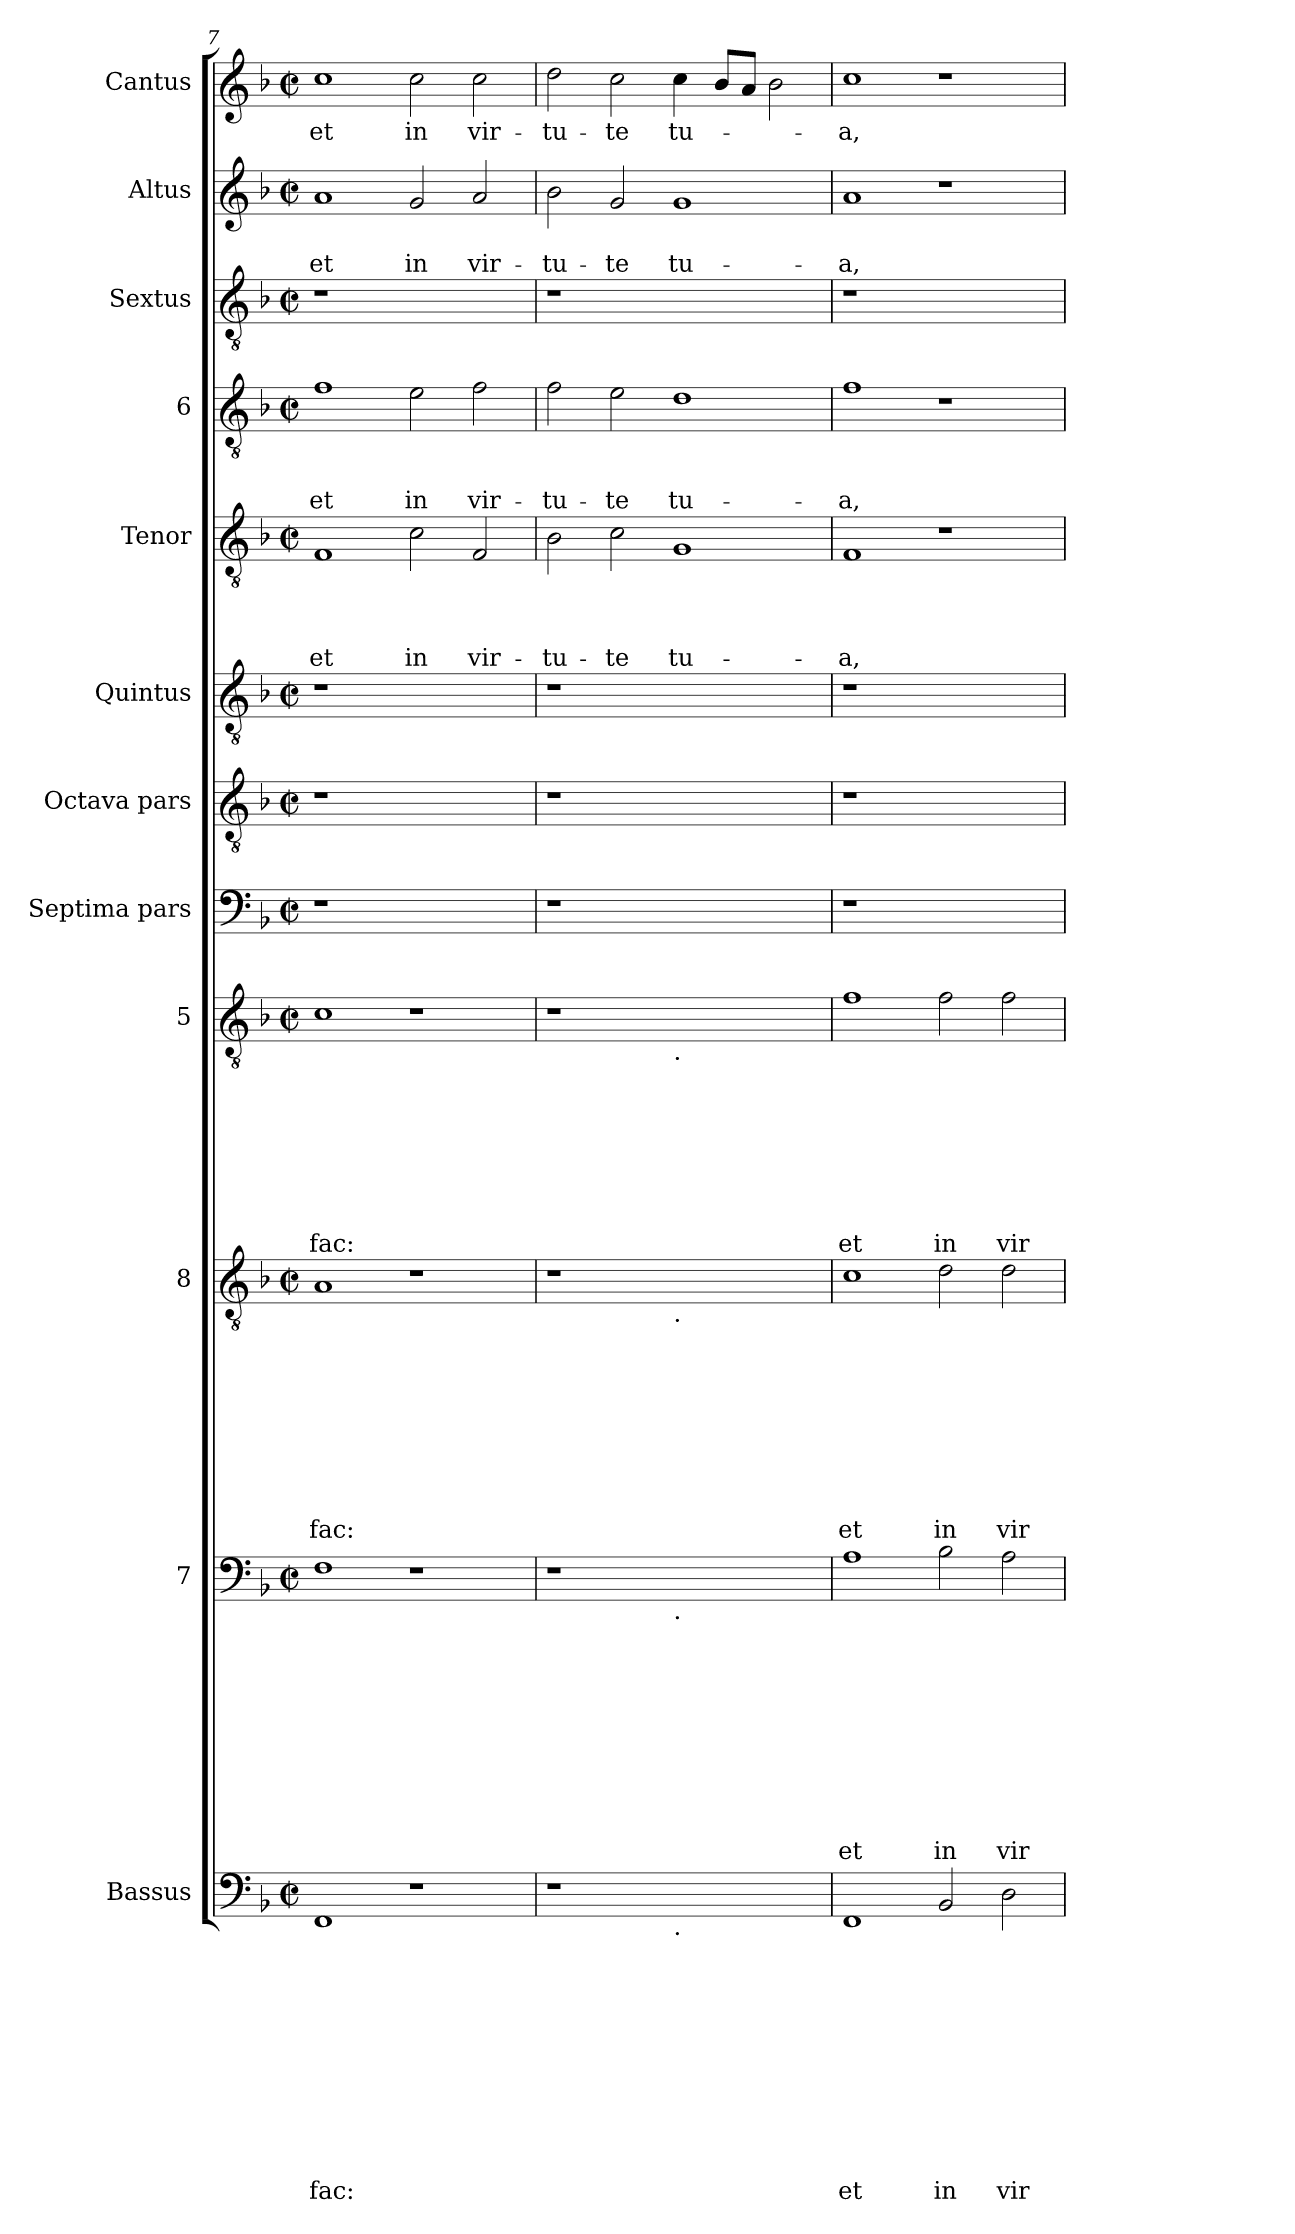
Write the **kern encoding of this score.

**kern	**text	**text	**text	**text	**text	**text	**text	**text	**text	**text	**text	**kern	**text	**text	**text	**text	**text	**text	**text	**text	**text	**text	**kern	**text	**text	**text	**text	**text	**text	**text	**text	**text	**kern	**text	**text	**text	**text	**text	**text	**text	**text	**kern	**kern	**kern	**kern	**text	**text	**text	**text	**kern	**text	**text	**text	**kern	**kern	**text	**text	**kern	**text
*part12	*part12	*part12	*part12	*part12	*part12	*part12	*part12	*part12	*part12	*part12	*part12	*part11	*part11	*part11	*part11	*part11	*part11	*part11	*part11	*part11	*part11	*part11	*part10	*part10	*part10	*part10	*part10	*part10	*part10	*part10	*part10	*part10	*part9	*part9	*part9	*part9	*part9	*part9	*part9	*part9	*part9	*part8	*part7	*part6	*part5	*part5	*part5	*part5	*part5	*part4	*part4	*part4	*part4	*part3	*part2	*part2	*part2	*part1	*part1
*staff12	*staff12	*staff12	*staff12	*staff12	*staff12	*staff12	*staff12	*staff12	*staff12	*staff12	*staff12	*staff11	*staff11	*staff11	*staff11	*staff11	*staff11	*staff11	*staff11	*staff11	*staff11	*staff11	*staff10	*staff10	*staff10	*staff10	*staff10	*staff10	*staff10	*staff10	*staff10	*staff10	*staff9	*staff9	*staff9	*staff9	*staff9	*staff9	*staff9	*staff9	*staff9	*staff8	*staff7	*staff6	*staff5	*staff5	*staff5	*staff5	*staff5	*staff4	*staff4	*staff4	*staff4	*staff3	*staff2	*staff2	*staff2	*staff1	*staff1
*I"Bassus	*	*	*	*	*	*	*	*	*	*	*	*I"7	*	*	*	*	*	*	*	*	*	*	*I"8	*	*	*	*	*	*	*	*	*	*I"5	*	*	*	*	*	*	*	*	*I"Septima pars	*I"Octava pars	*I"Quintus	*I"Tenor	*	*	*	*	*I"6	*	*	*	*I"Sextus	*I"Altus	*	*	*I"Cantus	*
*I'B.	*	*	*	*	*	*	*	*	*	*	*	*	*	*	*	*	*	*	*	*	*	*	*	*	*	*	*	*	*	*	*	*	*	*	*	*	*	*	*	*	*	*	*	*	*I'T.	*	*	*	*	*	*	*	*	*	*I'A.	*	*	*I'C.	*
*clefF4	*	*	*	*	*	*	*	*	*	*	*	*clefF4	*	*	*	*	*	*	*	*	*	*	*clefGv2	*	*	*	*	*	*	*	*	*	*clefGv2	*	*	*	*	*	*	*	*	*clefF4	*clefGv2	*clefGv2	*clefGv2	*	*	*	*	*clefGv2	*	*	*	*clefGv2	*clefG2	*	*	*clefG2	*
*k[b-]	*	*	*	*	*	*	*	*	*	*	*	*k[b-]	*	*	*	*	*	*	*	*	*	*	*k[b-]	*	*	*	*	*	*	*	*	*	*k[b-]	*	*	*	*	*	*	*	*	*k[b-]	*k[b-]	*k[b-]	*k[b-]	*	*	*	*	*k[b-]	*	*	*	*k[b-]	*k[b-]	*	*	*k[b-]	*
*F:	*	*	*	*	*	*	*	*	*	*	*	*F:	*	*	*	*	*	*	*	*	*	*	*F:	*	*	*	*	*	*	*	*	*	*F:	*	*	*	*	*	*	*	*	*F:	*F:	*F:	*F:	*	*	*	*	*F:	*	*	*	*F:	*F:	*	*	*F:	*
*M2/2	*	*	*	*	*	*	*	*	*	*	*	*M2/2	*	*	*	*	*	*	*	*	*	*	*M2/2	*	*	*	*	*	*	*	*	*	*M2/2	*	*	*	*	*	*	*	*	*M2/2	*M2/2	*M2/2	*M2/2	*	*	*	*	*M2/2	*	*	*	*M2/2	*M2/2	*	*	*M2/2	*
*met(c|)	*	*	*	*	*	*	*	*	*	*	*	*met(c|)	*	*	*	*	*	*	*	*	*	*	*met(c|)	*	*	*	*	*	*	*	*	*	*met(c|)	*	*	*	*	*	*	*	*	*met(c|)	*met(c|)	*met(c|)	*met(c|)	*	*	*	*	*met(c|)	*	*	*	*met(c|)	*met(c|)	*	*	*met(c|)	*
=7	=7	=7	=7	=7	=7	=7	=7	=7	=7	=7	=7	=7	=7	=7	=7	=7	=7	=7	=7	=7	=7	=7	=7	=7	=7	=7	=7	=7	=7	=7	=7	=7	=7	=7	=7	=7	=7	=7	=7	=7	=7	=7	=7	=7	=7	=7	=7	=7	=7	=7	=7	=7	=7	=7	=7	=7	=7	=7	=7
!	!	!	!	!	!	!	!	!	!	!	!LO:LY:b	!	!	!	!	!	!	!	!	!	!	!	!	!	!	!	!	!	!	!	!	!LO:LY:b	!	!	!	!	!	!	!	!	!LO:LY:b	!	!	!	!	!	!	!	!LO:LY:b	!	!	!	!LO:LY:b	!	!	!	!LO:LY:b	!	!LO:LY:b
1FF	.	.	.	.	.	.	.	.	.	.	fac:	1F	.	.	.	.	.	.	.	.	.	.	1A	.	.	.	.	.	.	.	.	fac:	1c	.	.	.	.	.	.	.	fac:	1r	1r	1r	1F	.	.	.	et	1f	.	.	et	1r	1a	.	et	1cc	et
!	!	!	!	!	!	!	!	!	!	!	!	!	!	!	!	!	!	!	!	!	!	!	!	!	!	!	!	!	!	!	!	!	!	!	!	!	!	!	!	!	!	!	!	!	!	!	!	!	!LO:LY:b	!	!	!	!LO:LY:b	!	!	!	!LO:LY:b	!	!LO:LY:b
1r	.	.	.	.	.	.	.	.	.	.	.	1r	.	.	.	.	.	.	.	.	.	.	1r	.	.	.	.	.	.	.	.	.	1r	.	.	.	.	.	.	.	.	1ryy	1ryy	1ryy	2c\	.	.	.	in	2e\	.	.	in	1ryy	2g/	.	in	2cc\	in
!	!	!	!	!	!	!	!	!	!	!	!	!	!	!	!	!	!	!	!	!	!	!	!	!	!	!	!	!	!	!	!	!	!	!	!	!	!	!	!	!	!	!	!	!	!	!	!	!	!LO:LY:b	!	!	!	!LO:LY:b	!	!	!	!LO:LY:b	!	!LO:LY:b
.	.	.	.	.	.	.	.	.	.	.	.	.	.	.	.	.	.	.	.	.	.	.	.	.	.	.	.	.	.	.	.	.	.	.	.	.	.	.	.	.	.	.	.	.	2F/	.	.	.	vir-	2f\	.	.	vir-	.	2a/	.	vir-	2cc\	vir-
=8	=8	=8	=8	=8	=8	=8	=8	=8	=8	=8	=8	=8	=8	=8	=8	=8	=8	=8	=8	=8	=8	=8	=8	=8	=8	=8	=8	=8	=8	=8	=8	=8	=8	=8	=8	=8	=8	=8	=8	=8	=8	=8	=8	=8	=8	=8	=8	=8	=8	=8	=8	=8	=8	=8	=8	=8	=8	=8	=8
!	!	!	!	!	!	!	!	!	!	!	!	!	!	!	!	!	!	!	!	!	!	!	!	!	!	!	!	!	!	!	!	!	!	!	!	!	!	!	!	!	!	!	!	!	!	!	!	!	!LO:LY:b	!	!	!	!LO:LY:b	!	!	!	!LO:LY:b	!	!LO:LY:b
1r	.	.	.	.	.	.	.	.	.	.	.	1r	.	.	.	.	.	.	.	.	.	.	1r	.	.	.	.	.	.	.	.	.	1r	.	.	.	.	.	.	.	.	1r	1r	1r	2B-\	.	.	.	-tu-	2f\	.	.	-tu-	1r	2b-\	.	-tu-	2dd\	-tu-
!	!	!	!	!	!	!	!	!	!	!	!	!	!	!	!	!	!	!	!	!	!	!	!	!	!	!	!	!	!	!	!	!	!	!	!	!	!	!	!	!	!	!	!	!	!	!	!	!	!LO:LY:b	!	!	!	!LO:LY:b	!	!	!	!LO:LY:b	!	!LO:LY:b
.	.	.	.	.	.	.	.	.	.	.	.	.	.	.	.	.	.	.	.	.	.	.	.	.	.	.	.	.	.	.	.	.	.	.	.	.	.	.	.	.	.	.	.	.	2c\	.	.	.	-te	2e\	.	.	-te	.	2g/	.	-te	2cc\	-te
!	!	!	!	!	!	!	!	!	!	!	!	!	!	!	!	!	!	!	!	!	!	!	!	!	!	!	!	!	!	!	!	!	!LO:TX:b:t=.	!	!	!	!	!	!	!	!	!	!	!	!	!	!	!	!	!	!	!	!	!	!	!	!	!	!
!	!	!	!	!	!	!	!	!	!	!	!	!	!	!	!	!	!	!	!	!	!	!	!LO:TX:b:t=.	!	!	!	!	!	!	!	!	!	!	!	!	!	!	!	!	!	!	!	!	!	!	!	!	!	!	!	!	!	!	!	!	!	!	!	!
!	!	!	!	!	!	!	!	!	!	!	!	!LO:TX:b:t=.	!	!	!	!	!	!	!	!	!	!	!	!	!	!	!	!	!	!	!	!	!	!	!	!	!	!	!	!	!	!	!	!	!	!	!	!	!	!	!	!	!	!	!	!	!	!	!
!LO:TX:b:t=.	!	!	!	!	!	!	!	!	!	!	!	!	!	!	!	!	!	!	!	!	!	!	!	!	!	!	!	!	!	!	!	!	!	!	!	!	!	!	!	!	!	!	!	!	!	!	!	!	!	!	!	!	!	!	!	!	!	!	!
!	!	!	!	!	!	!	!	!	!	!	!	!	!	!	!	!	!	!	!	!	!	!	!	!	!	!	!	!	!	!	!	!	!	!	!	!	!	!	!	!	!	!	!	!	!	!	!	!	!LO:LY:b	!	!	!	!LO:LY:b	!	!	!	!LO:LY:b	!	!LO:LY:b
1ryy	.	.	.	.	.	.	.	.	.	.	.	1ryy	.	.	.	.	.	.	.	.	.	.	1ryy	.	.	.	.	.	.	.	.	.	1ryy	.	.	.	.	.	.	.	.	1ryy	1ryy	1ryy	1G	.	.	.	tu-	1d	.	.	tu-	1ryy	1g	.	tu-	4cc\	tu-
.	.	.	.	.	.	.	.	.	.	.	.	.	.	.	.	.	.	.	.	.	.	.	.	.	.	.	.	.	.	.	.	.	.	.	.	.	.	.	.	.	.	.	.	.	.	.	.	.	.	.	.	.	.	.	.	.	.	8b-/L	.
.	.	.	.	.	.	.	.	.	.	.	.	.	.	.	.	.	.	.	.	.	.	.	.	.	.	.	.	.	.	.	.	.	.	.	.	.	.	.	.	.	.	.	.	.	.	.	.	.	.	.	.	.	.	.	.	.	.	8a/J	.
.	.	.	.	.	.	.	.	.	.	.	.	.	.	.	.	.	.	.	.	.	.	.	.	.	.	.	.	.	.	.	.	.	.	.	.	.	.	.	.	.	.	.	.	.	.	.	.	.	.	.	.	.	.	.	.	.	.	2b-\	.
=9	=9	=9	=9	=9	=9	=9	=9	=9	=9	=9	=9	=9	=9	=9	=9	=9	=9	=9	=9	=9	=9	=9	=9	=9	=9	=9	=9	=9	=9	=9	=9	=9	=9	=9	=9	=9	=9	=9	=9	=9	=9	=9	=9	=9	=9	=9	=9	=9	=9	=9	=9	=9	=9	=9	=9	=9	=9	=9	=9
!	!	!	!	!	!	!	!	!	!	!	!LO:LY:b	!	!	!	!	!	!	!	!	!	!	!LO:LY:b	!	!	!	!	!	!	!	!	!	!LO:LY:b	!	!	!	!	!	!	!	!	!LO:LY:b	!	!	!	!	!	!	!	!LO:LY:b	!	!	!	!LO:LY:b	!	!	!	!LO:LY:b	!	!LO:LY:b
1FF	.	.	.	.	.	.	.	.	.	.	et	1A	.	.	.	.	.	.	.	.	.	et	1c	.	.	.	.	.	.	.	.	et	1f	.	.	.	.	.	.	.	et	1r	1r	1r	1F	.	.	.	-a,	1f	.	.	-a,	1r	1a	.	-a,	1cc	-a,
!	!	!	!	!	!	!	!	!	!	!	!LO:LY:b	!	!	!	!	!	!	!	!	!	!	!LO:LY:b	!	!	!	!	!	!	!	!	!	!LO:LY:b	!	!	!	!	!	!	!	!	!LO:LY:b	!	!	!	!	!	!	!	!	!	!	!	!	!	!	!	!	!	!
2BB-/	.	.	.	.	.	.	.	.	.	.	in	2B-\	.	.	.	.	.	.	.	.	.	in	2d\	.	.	.	.	.	.	.	.	in	2f\	.	.	.	.	.	.	.	in	1ryy	1ryy	1ryy	1r	.	.	.	.	1r	.	.	.	1ryy	1r	.	.	1r	.
!	!	!	!	!	!	!	!	!	!	!	!LO:LY:b	!	!	!	!	!	!	!	!	!	!	!LO:LY:b	!	!	!	!	!	!	!	!	!	!LO:LY:b	!	!	!	!	!	!	!	!	!LO:LY:b	!	!	!	!	!	!	!	!	!	!	!	!	!	!	!	!	!	!
2D\	.	.	.	.	.	.	.	.	.	.	vir-	2A\	.	.	.	.	.	.	.	.	.	vir-	2d\	.	.	.	.	.	.	.	.	vir-	2f\	.	.	.	.	.	.	.	vir-	.	.	.	.	.	.	.	.	.	.	.	.	.	.	.	.	.	.
=	=	=	=	=	=	=	=	=	=	=	=	=	=	=	=	=	=	=	=	=	=	=	=	=	=	=	=	=	=	=	=	=	=	=	=	=	=	=	=	=	=	=	=	=	=	=	=	=	=	=	=	=	=	=	=	=	=	=	=
*-	*-	*-	*-	*-	*-	*-	*-	*-	*-	*-	*-	*-	*-	*-	*-	*-	*-	*-	*-	*-	*-	*-	*-	*-	*-	*-	*-	*-	*-	*-	*-	*-	*-	*-	*-	*-	*-	*-	*-	*-	*-	*-	*-	*-	*-	*-	*-	*-	*-	*-	*-	*-	*-	*-	*-	*-	*-	*-	*-
